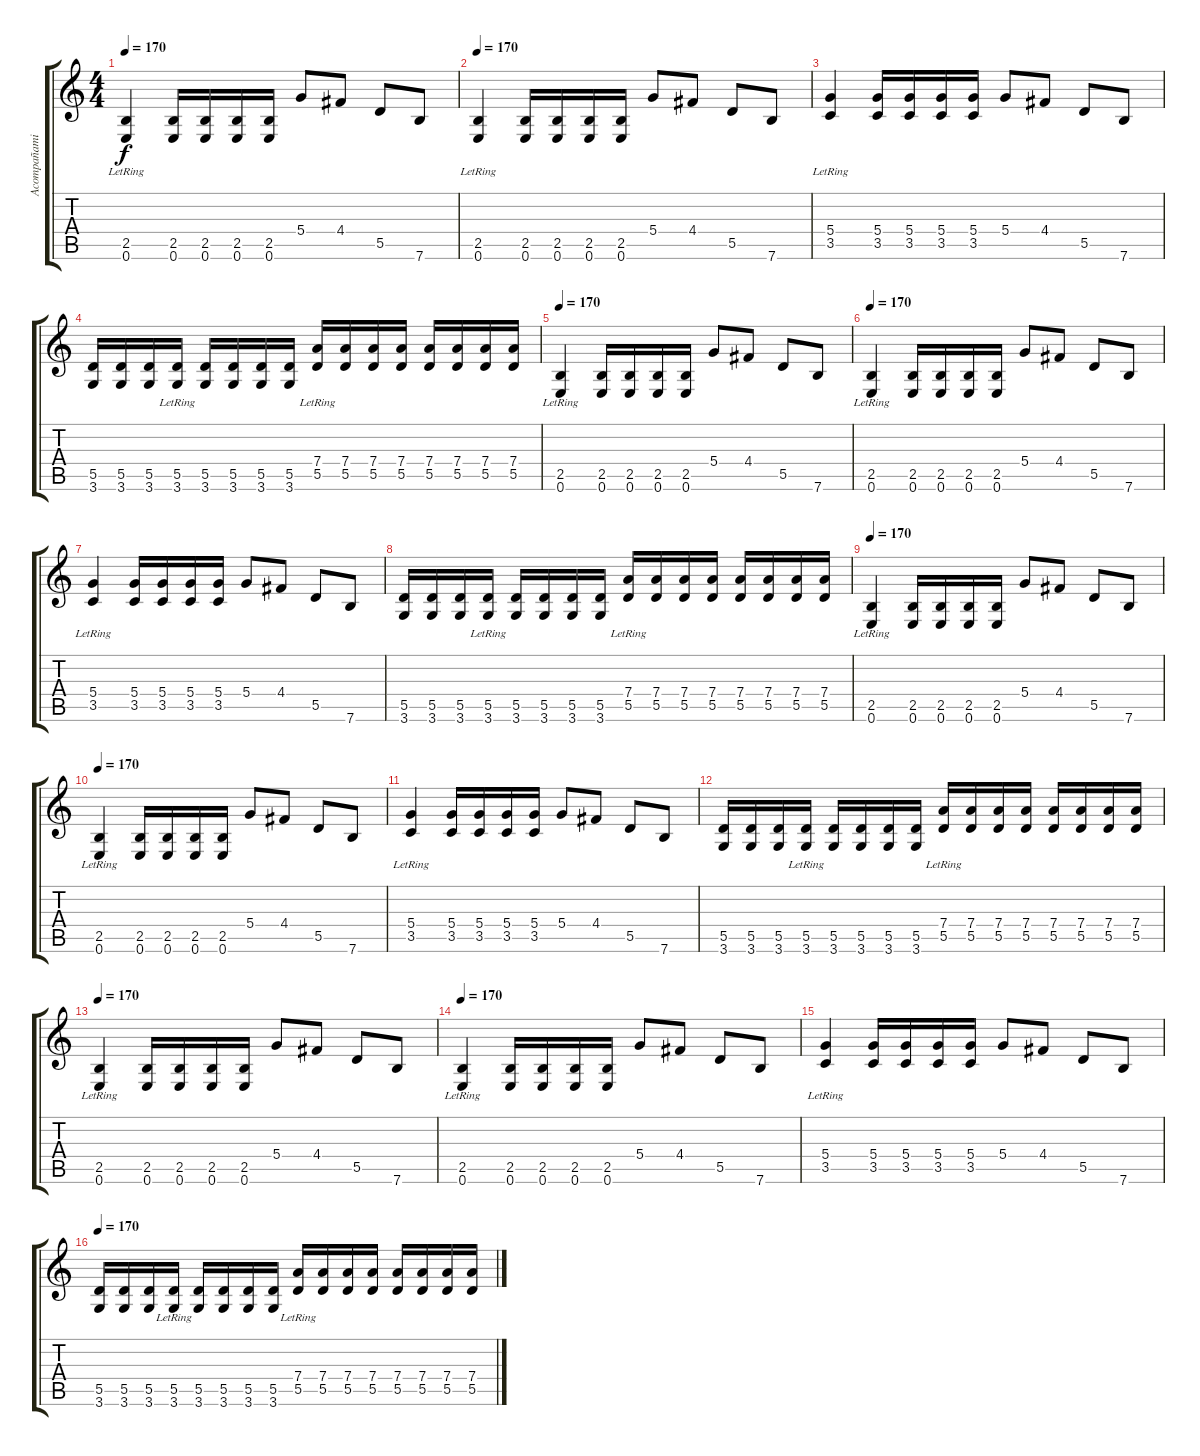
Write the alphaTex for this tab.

\track ("Acompañamiento" "Acompañami") {instrument acousticguitarnylon}
\staff {score tabs}
\tuning (E4 B3 G3 D3 A2 E2) {hide}
\ts (4 4)
\tempo 170
\clef g2
\ks c
(2.5{lr} 0.6{lr}).4{dy f instrument overdrivenguitar} (2.5 0.6).16 (2.5 0.6).16 (2.5 0.6).16 (2.5 0.6).16 5.4.8 4.4.8 5.5.8 7.6.8 |
\tempo 170
(2.5{lr} 0.6).4{instrument overdrivenguitar} (2.5 0.6).16 (2.5 0.6).16 (2.5 0.6).16 (2.5 0.6).16 5.4.8 4.4.8 5.5.8 7.6.8 |
(5.4{lr} 3.5{lr}).4 (5.4 3.5).16 (5.4 3.5).16 (5.4 3.5).16 (5.4 3.5).16 5.4.8 4.4.8 5.5.8 7.6.8 |
(5.5 3.6).16 (5.5 3.6).16 (5.5 3.6).16 (5.5{lr} 3.6{lr}).16 (5.5 3.6).16 (5.5 3.6).16 (5.5 3.6).16 (5.5 3.6).16 (7.4{lr} 5.5{lr}).16 (7.4 5.5).16 (7.4 5.5).16 (7.4 5.5).16 (7.4 5.5).16 (7.4 5.5).16 (7.4 5.5).16 (7.4 5.5).16 |
\tempo 170
(2.5{lr} 0.6{lr}).4{instrument overdrivenguitar} (2.5 0.6).16 (2.5 0.6).16 (2.5 0.6).16 (2.5 0.6).16 5.4.8 4.4.8 5.5.8 7.6.8 |
\tempo 170
(2.5{lr} 0.6).4{instrument overdrivenguitar} (2.5 0.6).16 (2.5 0.6).16 (2.5 0.6).16 (2.5 0.6).16 5.4.8 4.4.8 5.5.8 7.6.8 |
(5.4{lr} 3.5{lr}).4 (5.4 3.5).16 (5.4 3.5).16 (5.4 3.5).16 (5.4 3.5).16 5.4.8 4.4.8 5.5.8 7.6.8 |
(5.5 3.6).16 (5.5 3.6).16 (5.5 3.6).16 (5.5{lr} 3.6{lr}).16 (5.5 3.6).16 (5.5 3.6).16 (5.5 3.6).16 (5.5 3.6).16 (7.4{lr} 5.5{lr}).16 (7.4 5.5).16 (7.4 5.5).16 (7.4 5.5).16 (7.4 5.5).16 (7.4 5.5).16 (7.4 5.5).16 (7.4 5.5).16 |
\tempo 170
(2.5{lr} 0.6{lr}).4{instrument overdrivenguitar} (2.5 0.6).16 (2.5 0.6).16 (2.5 0.6).16 (2.5 0.6).16 5.4.8 4.4.8 5.5.8 7.6.8 |
\tempo 170
(2.5{lr} 0.6).4{instrument overdrivenguitar} (2.5 0.6).16 (2.5 0.6).16 (2.5 0.6).16 (2.5 0.6).16 5.4.8 4.4.8 5.5.8 7.6.8 |
(5.4{lr} 3.5{lr}).4 (5.4 3.5).16 (5.4 3.5).16 (5.4 3.5).16 (5.4 3.5).16 5.4.8 4.4.8 5.5.8 7.6.8 |
(5.5 3.6).16 (5.5 3.6).16 (5.5 3.6).16 (5.5{lr} 3.6{lr}).16 (5.5 3.6).16 (5.5 3.6).16 (5.5 3.6).16 (5.5 3.6).16 (7.4{lr} 5.5{lr}).16 (7.4 5.5).16 (7.4 5.5).16 (7.4 5.5).16 (7.4 5.5).16 (7.4 5.5).16 (7.4 5.5).16 (7.4 5.5).16 |
\tempo 170
(2.5{lr} 0.6{lr}).4{instrument overdrivenguitar} (2.5 0.6).16 (2.5 0.6).16 (2.5 0.6).16 (2.5 0.6).16 5.4.8 4.4.8 5.5.8 7.6.8 |
\tempo 170
(2.5{lr} 0.6).4{instrument overdrivenguitar} (2.5 0.6).16 (2.5 0.6).16 (2.5 0.6).16 (2.5 0.6).16 5.4.8 4.4.8 5.5.8 7.6.8 |
(5.4{lr} 3.5{lr}).4 (5.4 3.5).16 (5.4 3.5).16 (5.4 3.5).16 (5.4 3.5).16 5.4.8 4.4.8 5.5.8 7.6.8 |
\tempo 170
(5.5 3.6).16{instrument overdrivenguitar} (5.5 3.6).16 (5.5 3.6).16 (5.5{lr} 3.6{lr}).16 (5.5 3.6).16 (5.5 3.6).16 (5.5 3.6).16 (5.5 3.6).16 (7.4{lr} 5.5{lr}).16 (7.4 5.5).16 (7.4 5.5).16 (7.4 5.5).16 (7.4 5.5).16 (7.4 5.5).16 (7.4 5.5).16 (7.4 5.5).16
